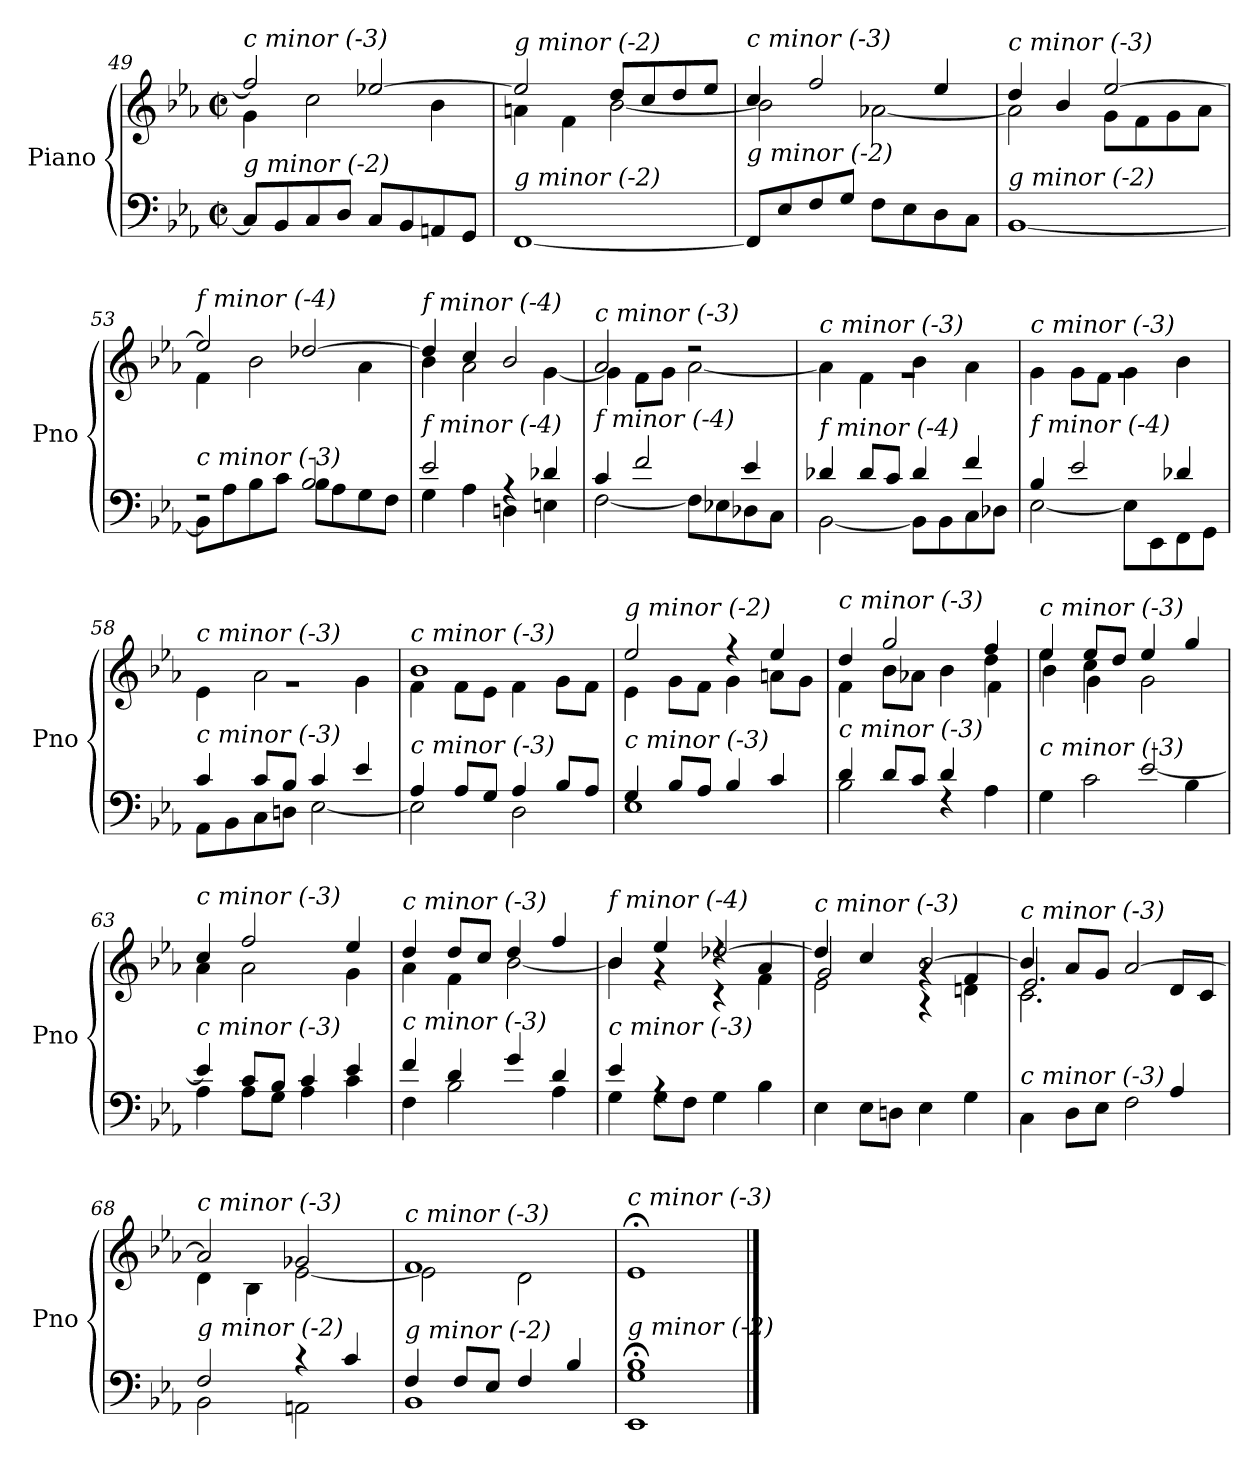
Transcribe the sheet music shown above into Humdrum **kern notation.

**kern	**kern
*part1	*part1
*staff2	*staff1
*I"Piano	*
*I'Pno	*
*clefF4	*clefG2
*k[b-e-a-]	*k[b-e-a-]
*M2/2	*M2/2
*met(c|)	*met(c|)
=49	=49
*	*^
!	!LO:TX:i:t=c minor (-3)	!
!LO:TX:i:t=g minor (-2)	!	!
8C/L]	2ff/]	4g\
8BB-/	.	.
8C/	.	2cc\
8D/J	.	.
8C/L	[2ee-X/	.
8BB-/	.	.
8AAn/	.	4b-\
8GG/J	.	.
=50	=50	=50
!	!LO:TX:i:t=g minor (-2)	!
!LO:TX:i:t=g minor (-2)	!	!
[1FF	2ee-/]	4an\
.	.	4f\
.	8dd/L	[2b-\
.	8cc/	.
.	8dd/	.
.	8ee-/J	.
=51	=51	=51
!	!LO:TX:i:t=c minor (-3)	!
!LO:TX:i:t=g minor (-2)	!	!
8FF/L]	4cc/	2b-\]
8E-/	.	.
8F/	2ff/	.
8G/J	.	.
8F\L	.	[2a-X\
8E-\	.	.
8D\	4ee-/	.
8C\J	.	.
!!LO:LB:g=z	!!
=52	=52	=52
!	!LO:TX:i:t=c minor (-3)	!
!LO:TX:i:t=g minor (-2)	!	!
[1BB-	4dd/	2a-\]
.	4b-/	.
.	[2ee-/	8g\L
.	.	8f\
.	.	8g\
.	.	8a-\J
=53	=53	=53
*^	*	*
!	!	!LO:TX:i:t=f minor (-4)	!
!LO:TX:i:t=c minor (-3)	!	!	!
2rF	8BB-\L]	2ee-/]	4f\
.	8A-\	.	.
.	8B-\	.	2b-\
.	8c\J	.	.
2B-/	8B-\L	[2dd-X/	.
.	8A-\	.	.
.	8G\	.	4a-\
.	8F\J	.	.
=54	=54	=54	=54
!	!	!LO:TX:i:t=f minor (-4)	!
!LO:TX:i:t=f minor (-4)	!	!	!
2e-/	4G\	4dd-/]	4b-\
.	4A-\	4cc/	2a-\
4rA	4Dn\	2b-/	.
4d-X/	4En\	.	[4g\
=55	=55	=55	=55
!	!	!LO:TX:i:t=c minor (-3)	!
!LO:TX:i:t=f minor (-4)	!	!	!
4c/	[2F\	2a-/	4g\]
2f/	.	.	8f\L
.	.	.	8g\J
.	8F\L]	2r	[2a-\
.	8E-X\	.	.
4e-/	8D-X\	.	.
.	8C\J	.	.
=56	=56	=56	=56
!	!	!LO:TX:i:t=c minor (-3)	!
!LO:TX:i:t=f minor (-4)	!	!	!
4d-X/	[2BB-\	1rg	4a-\]
8d-/L	.	.	4f\
8c/J	.	.	.
4d-/	8BB-\L]	.	4b-\
.	8BB-\	.	.
4f/	8C\	.	4a-\
.	8D-X\J	.	.
=57	=57	=57	=57
!	!	!LO:TX:i:t=c minor (-3)	!
!LO:TX:i:t=f minor (-4)	!	!	!
4B-/	[2E-\	1rg	4g\
2e-/	.	.	8g\L
.	.	.	8f\J
.	8E-\L]	.	4g\
.	8EE-\	.	.
4d-X/	8FF\	.	4b-\
.	8GG\J	.	.
!!LO:LB:g=z	!!
=58	=58	=58	=58
!	!	!LO:TX:i:t=c minor (-3)	!
!LO:TX:i:t=c minor (-3)	!	!	!
4c/	8AA-\L	1rg	4e-\
.	8BB-\	.	.
8c/L	8C\	.	2a-\
8B-/J	8Dn\J	.	.
4c/	[2E-\	.	.
4e-/	.	.	4g\
=59	=59	=59	=59
!	!	!LO:TX:i:t=c minor (-3)	!
!LO:TX:i:t=c minor (-3)	!	!	!
4A-/	2E-\]	1b-	4f\
8A-/L	.	.	8f\L
8G/J	.	.	8e-\J
4A-/	2D\	.	4f\
8B-/L	.	.	8g\L
8A-/J	.	.	8f\J
=60	=60	=60	=60
!	!	!LO:TX:i:t=g minor (-2)	!
!LO:TX:i:t=c minor (-3)	!	!	!
4G/	1E-	2ee-/	4e-\
8B-/L	.	.	8g\L
8A-/J	.	.	8f\J
4B-/	.	4r	4g\
4c/	.	4ee-/	8an\L
.	.	.	8g\J
=61	=61	=61	=61
*	*^	*	*^
!	!	!	!LO:TX:i:t=c minor (-3)	!	!
!LO:TX:i:t=c minor (-3)	!	!	!	!	!
2.ryy	4d/	2B-\	4dd/	4f\	2.ryy
.	8d/L	.	2gg/	8b-\L	.
.	8c/J	.	.	8a-X\J	.
.	4d/	4rF	.	4b-\	.
4ryy	4ryy	4A-\	4ff/	4dd\	4f\
=62	=62	=62	=62	=62	=62
!	!	!	!LO:TX:i:t=c minor (-3)	!	!
!LO:TX:i:t=c minor (-3)	!	!	!	!	!
2ryy	2ryy	4G\	4ee-/	4ee-\	4b-\
.	.	2c\	8ee-/L	4cc\	4g\
.	.	.	8dd/J	.	.
2ryy	[2e-/	.	4ee-/	2g\	2ryy
.	.	4B-\	4gg/	.	.
*	*	*	*	*v	*v
=63	=63	=63	=63	=63
!	!	!	!LO:TX:i:t=c minor (-3)	!
!LO:TX:i:t=c minor (-3)	!	!	!	!
*	*v	*v	*	*
4e-/]	4A-\	4cc/	4a-\
8c/L	8A-\L	2ff/	2a-\
8B-/J	8G\J	.	.
4c/	4A-\	.	.
4e-/	4c\	4ee-/	4g\
!!LO:LB:g=z	!!
=64	=64	=64	=64
!	!	!LO:TX:i:t=c minor (-3)	!
!LO:TX:i:t=c minor (-3)	!	!	!
4f/	4F\	4dd/	4a-\
4d/	2B-\	8dd/L	4f\
.	.	8cc/J	.
4g/	.	4dd/	[2b-\
4d/	4A-\	4ff/	.
=65	=65	=65	=65
*	*^	*^	*^
!	!	!	!LO:TX:i:t=f minor (-4)	!	!	!
!LO:TX:i:t=c minor (-3)	!	!	!	!	!	!
2ryy	4e-/	4G\	4b-/	4b-\]	2ryy	2ryy
.	4rA	8G\L	4ee-/	4r	.	.
.	.	8F\J	.	.	.	.
2ryy	4G\	2ryy	[2dd-X/	4rdd	4rc	2ryy
.	4B-\	.	.	4a-/	4f\	.
*	*v	*v	*	*	*	*
*	*	*	*	*v	*v
=66	=66	=66	=66	=66
!	!	!LO:TX:i:t=c minor (-3)	!	!
!LO:TX:i:t=c minor (-3)	!	!	!	!
*v	*v	*	*	*
4E-\	4dd-/]	2g/	2e-\
8E-\L	4cc/	.	.
8Dn\J	.	.	.
4E-\	[2b-/	4rg	4rA
4G\	.	4f/	4dn\
=67	=67	=67	=67
*^	*	*	*^
*	*^	*	*	*	*
!	!	!	!LO:TX:i:t=c minor (-3)	!	!	!
!LO:TX:i:t=c minor (-3)	!	!	!	!	!	!
2.ryy	4C\	2.ryy	4b-/]	2.e-/	2.c\	2.ryy
.	8D\L	.	8a-/L	.	.	.
.	8E-\J	.	8g/J	.	.	.
.	2F\	.	[2a-/	.	.	.
4ryy	.	4A-/	.	8d/L	4ryy	4ryy
.	.	.	.	8c/J	.	.
*	*v	*v	*	*	*	*
*	*	*	*v	*v	*v
=68	=68	=68	=68
!	!	!LO:TX:i:t=c minor (-3)	!
!LO:TX:i:t=g minor (-2)	!	!	!
2F/	2BB-\	2a-/]	4d\
.	.	.	4B-\
4r	2AAn\	2g-X/	[2e-\
4c/	.	.	.
=69	=69	=69	=69
!	!	!LO:TX:i:t=c minor (-3)	!
!LO:TX:i:t=g minor (-2)	!	!	!
4F/	1BB-	1f	2e-\]
8F/L	.	.	.
8E-/J	.	.	.
4F/	.	.	2d\
4B-/	.	.	.
*v	*v	*	*
*	*v	*v
=70	=70
!	!LO:TX:i:t=c minor (-3)
!LO:TX:i:t=g minor (-2)	!
1EE-; 1G; 1B-;	1e-;<
==	==
*-	*-
